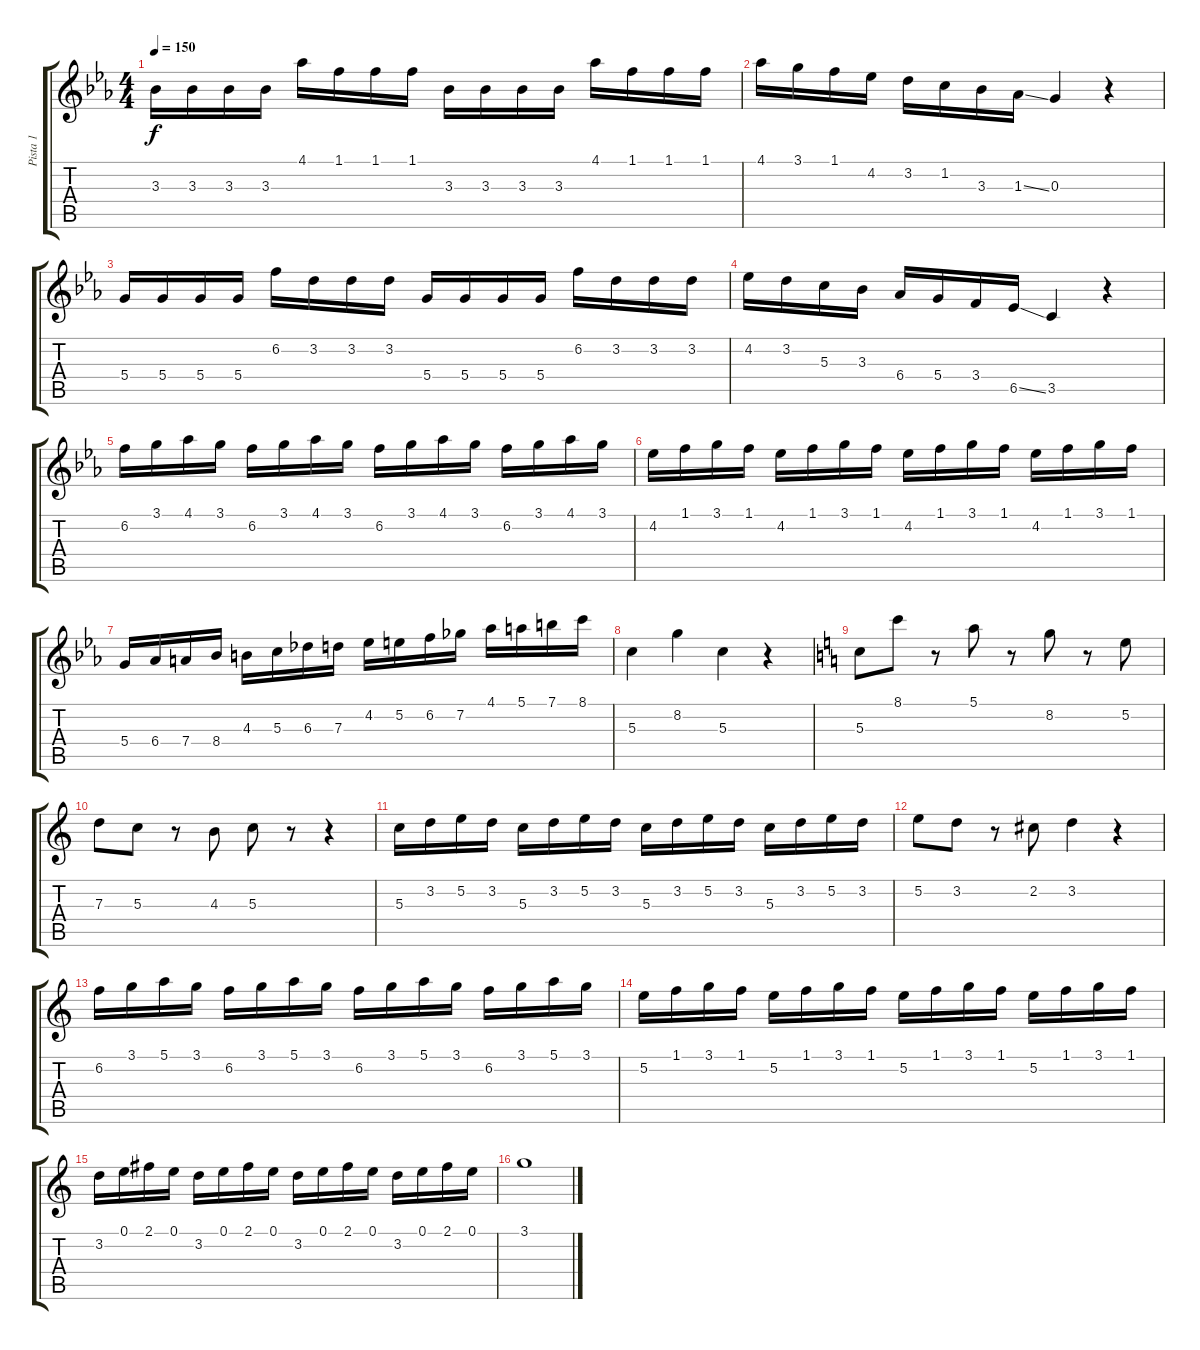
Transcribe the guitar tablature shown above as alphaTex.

\track ("Pista 1" "Pista 1") {instrument distortionguitar}
\staff {score tabs}
\tuning (E4 B3 G3 D3 A2 E2) {hide}
\ts (4 4)
\tempo 150
\clef g2
\ks eb
3.3.16{dy f} 3.3.16 3.3.16 3.3.16 4.1.16 1.1.16 1.1.16 1.1.16 3.3.16 3.3.16 3.3.16 3.3.16 4.1.16 1.1.16 1.1.16 1.1.16 |
4.1.16 3.1.16 1.1.16 4.2.16 3.2.16 1.2.16 3.3.16 1.3{ss}.16 0.3.4 r.4 |
5.4.16 5.4.16 5.4.16 5.4.16 6.2.16 3.2.16 3.2.16 3.2.16 5.4.16 5.4.16 5.4.16 5.4.16 6.2.16 3.2.16 3.2.16 3.2.16 |
4.2.16 3.2.16 5.3.16 3.3.16 6.4.16 5.4.16 3.4.16 6.5{ss}.16 3.5.4 r.4 |
6.2.16 3.1.16 4.1.16 3.1.16 6.2.16 3.1.16 4.1.16 3.1.16 6.2.16 3.1.16 4.1.16 3.1.16 6.2.16 3.1.16 4.1.16 3.1.16 |
4.2.16 1.1.16 3.1.16 1.1.16 4.2.16 1.1.16 3.1.16 1.1.16 4.2.16 1.1.16 3.1.16 1.1.16 4.2.16 1.1.16 3.1.16 1.1.16 |
5.4.16 6.4.16 7.4.16 8.4.16 4.3.16 5.3.16 6.3.16 7.3.16 4.2.16 5.2.16 6.2.16 7.2.16 4.1.16 5.1.16 7.1.16 8.1.16 |
5.3.4 8.2.4 5.3.4 r.4 |
\ks c
5.3.8 8.1.8 r.8 5.1.8 r.8 8.2.8 r.8 5.2.8 |
7.3.8 5.3.8 r.8 4.3.8 5.3.8 r.8 r.4 |
5.3.16 3.2.16 5.2.16 3.2.16 5.3.16 3.2.16 5.2.16 3.2.16 5.3.16 3.2.16 5.2.16 3.2.16 5.3.16 3.2.16 5.2.16 3.2.16 |
5.2.8 3.2.8 r.8 2.2.8 3.2.4 r.4 |
6.2.16 3.1.16 5.1.16 3.1.16 6.2.16 3.1.16 5.1.16 3.1.16 6.2.16 3.1.16 5.1.16 3.1.16 6.2.16 3.1.16 5.1.16 3.1.16 |
5.2.16 1.1.16 3.1.16 1.1.16 5.2.16 1.1.16 3.1.16 1.1.16 5.2.16 1.1.16 3.1.16 1.1.16 5.2.16 1.1.16 3.1.16 1.1.16 |
3.2.16 0.1.16 2.1.16 0.1.16 3.2.16 0.1.16 2.1.16 0.1.16 3.2.16 0.1.16 2.1.16 0.1.16 3.2.16 0.1.16 2.1.16 0.1.16 |
3.1.1
